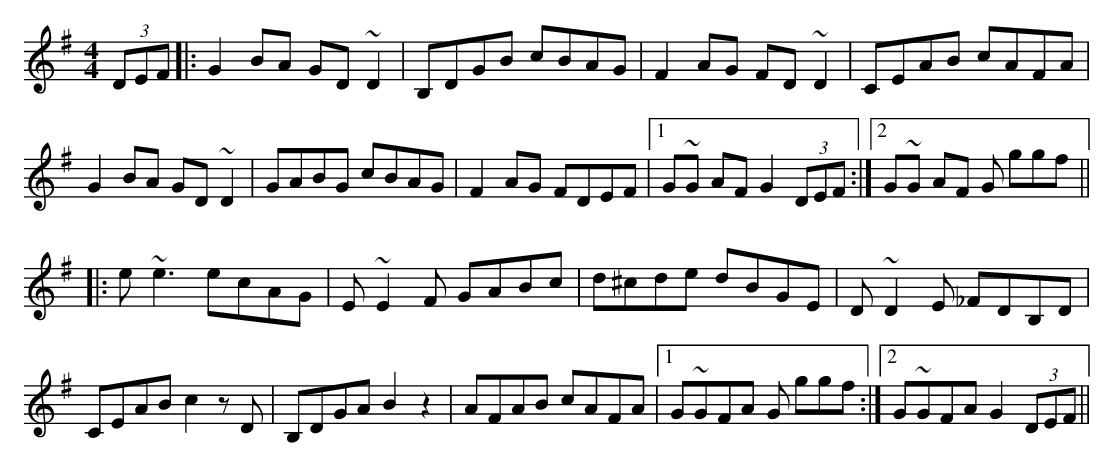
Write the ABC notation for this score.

X:1
M:4/4
K:G
(3DEF|:G2 BA GD~D2|B,DGB cBAG|F2 AG FD~D2|CEAB cAFA|
G2 BA GD~D2|GABG cBAG|F2 AG FDEF|1 G~G AF G2 (3DEF:|2 G~G AF G ggf||
|:e~e3 ecAG|E~E2F GABc|d^cde dBGE|D~D2E _FDB,D|
CEABc2zD|B,DGA B2z2|AFAB cAFA|1 G~GFA G ggf:|2 G~GFA G2 (3DEF||
